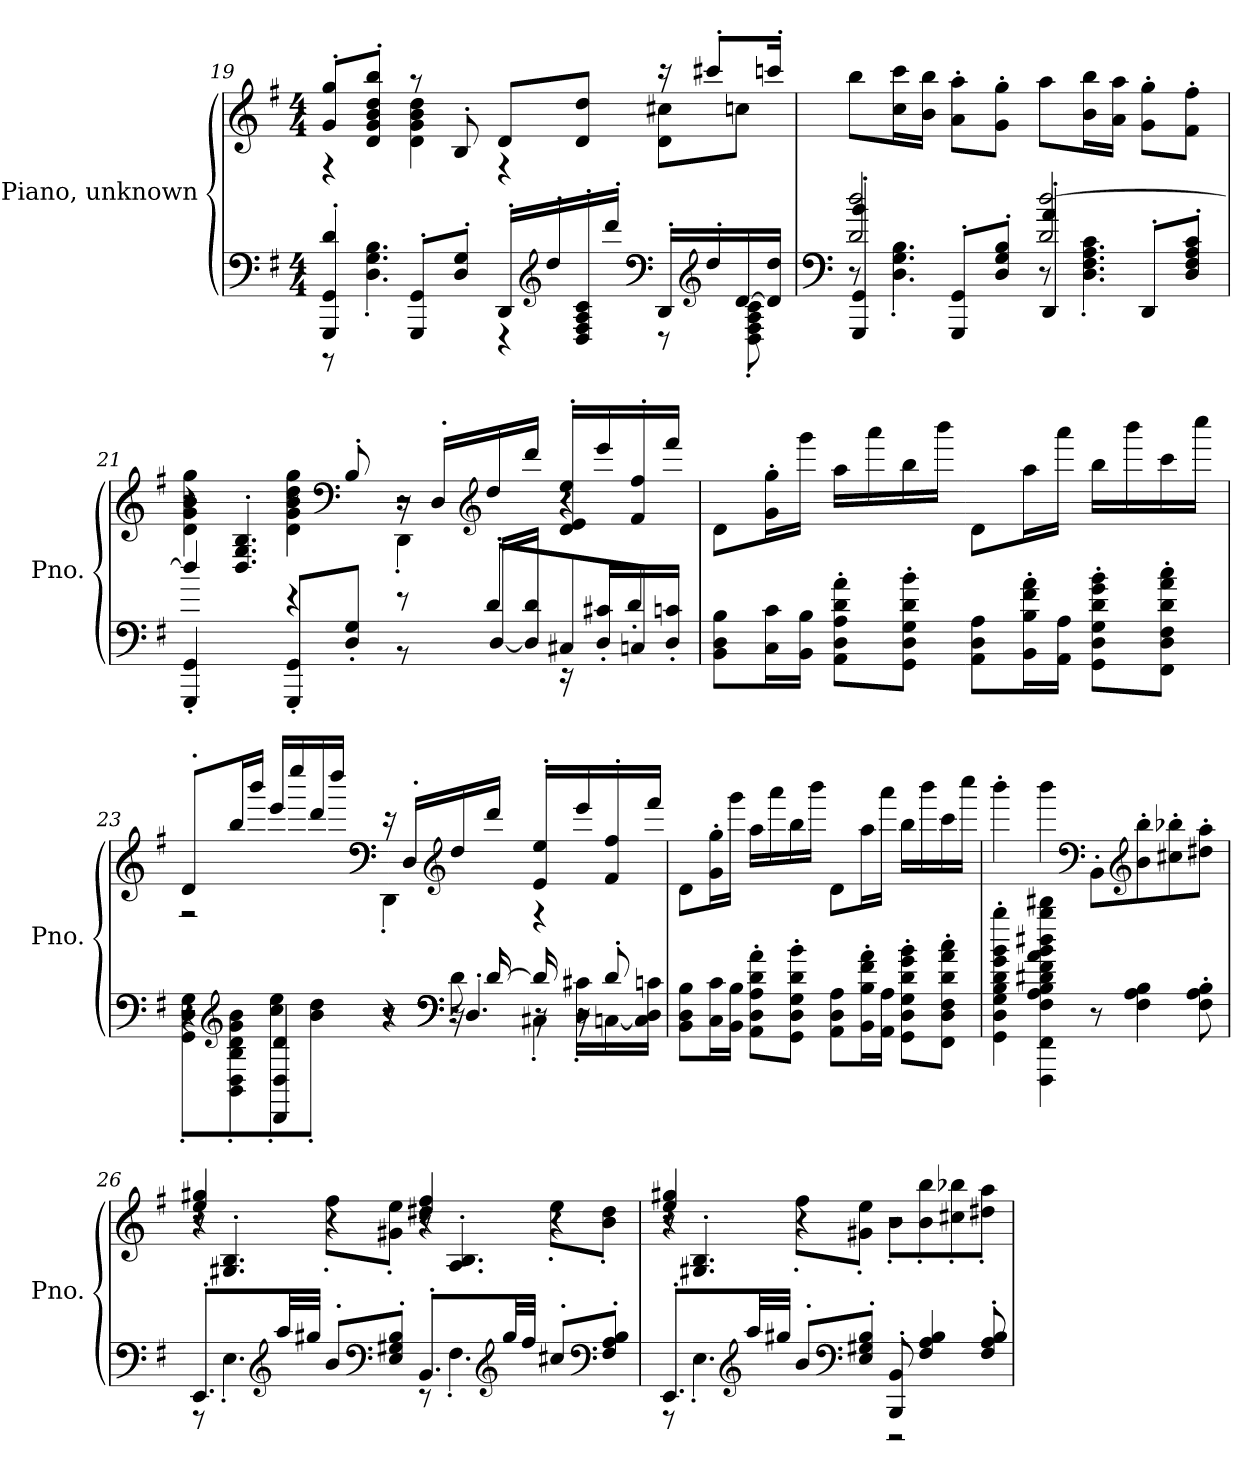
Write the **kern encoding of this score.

**kern	**kern
*part1	*part1
*staff2	*staff1
*I"Piano, unknown	*
*I'Pno.	*
!!LO:LB:g=z
*clefF4	*clefG2
*k[f#]	*k[f#]
*M4/4	*M4/4
=19	=19
*^	*^
4GGG/' 4GG/' 4d/'	8r	8g/' 8gg/'L	4r
.	4.D\' 4.G\' 4.B\'	8d/' 8g/' 8b/' 8dd/' 8bb/'J	.
8GGG/' 8GG/'L	.	8r	4d\ 4g\ 4b\ 4dd\
8D/' 8G/'J	.	8B'/	.
16DD'/LL	4r	8d/L	4r
*clefG2	*	*	*
16dd'/	.	.	.
16D/' 16F#/' 16A/' 16c/'	.	8d/ 8dd/J	.
16ddd'/JJ	.	.	.
*clefF4	*	*	*
16DD'/LL	8r	16r	8d\ 8cc#X\L
*clefG2	*	*	*
16dd'/	.	8ccc#X'/L	.
[16d/	8D\' 8F#\' 8A\' 8c\'	.	8ccn\J
16d/] 16dd/JJ	.	16cccn'/Jk	.
*v	*v	*	*
*	*v	*v
=20	=20
*clefF4	*
*^	*
*	*^	*
2d/ 2dd/	8r	4GGG/' 4GG/' 4b/'	8bb\L
.	4.D\' 4.G\' 4.B\'	.	16cc\ 16ccc\L
.	.	.	16b\ 16bb\JJ
.	.	8GGG/' 8GG/'L	8a\' 8aa\'L
.	.	8D/' 8G/' 8B/'J	8g\' 8gg\'J
2d/ [2dd/	8r	4DD/' 4a/'	8aa\L
.	4.D\' 4.F#\' 4.A\' 4.c\'	.	16b\ 16bb\L
.	.	.	16a\ 16aa\JJ
.	.	8DD'/L	8g\' 8gg\'L
.	.	8D/' 8F#/' 8A/' 8c/'J	8f#\' 8ff#\'J
*	*v	*v	*
!!LO:LB:g=z
=21	=21	=21
*	*	*^
*	*	*	*^
4dd/]	4GGG/' 4GG/'	4r	4d\ 4g\ 4b\ 4gg\	8r
.	.	.	.	4.D/' 4.G/' 4.B/'
4r	8GGG/' 8GG/'L	8r	4d\ 4g\ 4b\ 4dd\ 4gg\	.
*	*	*clefF4	*	*
.	8D/' 8G/'J	8B'/	.	.
8r	8r	16r	4DD'\	2r
.	.	16D'/LL	.	.
*	*	*clefG2	*	*
8d'/L	[16D/LL	16dd/	.	.
.	16D/] 16d/JJ	16ddd/JJ	.	.
8C#X/	16r	16d/' 16e/' 16ee/'LL	4r	.
.	16D/' 16c#X/'LL	16eee/	.	.
8Cn/J	16d'/	16f#/' 16ff#/'	.	.
.	16D/' 16cn/'JJ	16fff#/JJ	.	.
*v	*v	*	*	*
*	*v	*v	*v
=22	=22
8BB\ 8D\ 8B\L	8d\L
16C\ 16c\L	16g\' 16gg\'L
16BB\ 16B\JJ	16ggg\JJ
8AA\' 8D\' 8A\' 8d\' 8a\'L	16aa\LL
.	16aaa\
8GG\' 8D\' 8G\' 8d\' 8b\'J	16bb\
.	16bbb\JJ
8AA\ 8D\ 8A\L	8d\L
16BB\' 16B\' 16f#\' 16a\'L	16aa\L
16AA\ 16A\JJ	16aaa\JJ
8GG\' 8D\' 8G\' 8d\' 8g\' 8b\'L	16bb\LL
.	16bbb\
8FF#\' 8D\' 8F#\' 8d\' 8a\' 8cc\'J	16ccc\
.	16cccc\JJ
!!LO:LB:g=z
=23	=23
*^	*^
*	*^	*	*
*	*	*^	*	*
2r	8GG\' 8D\' 8G\'L	4r	2r	8d'/L	2r
*clefG2	*	*	*	*	*
.	8BB\' 8D\' 8B\' 8d\' 8g\' 8b\'	.	.	16bb/L	.
.	.	.	.	16bbb/JJ	.
.	8cc\' 8ee\'	4DD/ 4D/ 4d/	.	16eee/LL	.
.	.	.	.	16eeee/	.
.	8b\' 8dd\'J	.	.	16ddd/	.
.	.	.	.	16dddd/JJ	.
*	*	*	*	*clefF4	*
8r	8r	8r	4r	16r	4DD'\
.	.	.	.	16D'/LL	.
*clefF4	*	*	*	*clefG2	*
16r	8d'\	4.D'/	.	16dd/	.
[16d/	.	.	.	16ddd/JJ	.
16d/]	16r	.	4C#X'\	16e/' 16ee/'LL	4r
16r	16D\' 16c#X\'LL	.	.	16eee/	.
8d'/	[16Cn\	.	.	16f#/' 16ff#/'	.
.	16C\] 16D\ 16cn\JJ	.	.	16fff#/JJ	.
*v	*v	*v	*v	*	*
*	*v	*v
!!LO:LB:g=z
=24	=24
8BB\ 8D\ 8B\L	8d\L
16C\ 16c\L	16g\' 16gg\'L
16BB\ 16B\JJ	16ggg\JJ
8AA\' 8D\' 8A\' 8d\' 8a\'L	16aa\LL
.	16aaa\
8GG\' 8D\' 8G\' 8d\' 8b\'J	16bb\
.	16bbb\JJ
8AA\ 8D\ 8A\L	8d\L
16BB\' 16B\' 16f#\' 16a\'L	16aa\L
16AA\ 16A\JJ	16aaa\JJ
8GG\' 8D\' 8G\' 8d\' 8g\' 8b\'L	16bb\LL
.	16bbb\
8FF#\' 8D\' 8F#\' 8d\' 8a\' 8cc\'J	16ccc\
.	16cccc\JJ
=25	=25
4GG\' 4D\' 4G\' 4B\' 4d\' 4g\' 4b\' 4bb\'	4bbb'\
4FFF#\ 4FF#\ 4F#\ 4A\ 4B\ 4d#X\ 4f#\ 4a\ 4b\ 4dd#X\ 4bb\ 4ddd#X\	4bbb\
*	*clefF4
8r	8BB'\L
*	*clefG2
4F#\ 4A\ 4B\	8b\' 8bb\'
.	8cc#X\' 8bb-X\'
8F#\' 8A\' 8B\'	8dd#X\' 8aa\'J
!!LO:LB:g=z
=26	=26
*^	*^
*	*	*	*^
8.EE'/L	8r	4ee/ 4gg#X/	4r	8r
.	4.E'\	.	.	4.G#X/' 4.B/'
*clefG2	*	*	*	*
32aa/LL	.	.	.	.
32gg#X/JJJ	.	.	.	.
8b'/L	.	4r	8ff#'\L	.
*clefF4	*	*	*	*
8E/' 8G#X/' 8B/'J	.	.	8g#X\' 8ee\'J	.
8.BB'/L	8r	4dd#X/ 4ff#/	4r	8r
.	4.F#'\	.	.	4.A/' 4.B/'
*clefG2	*	*	*	*
32gg#/LL	.	.	.	.
32ff#/JJJ	.	.	.	.
8cc#X'/L	.	4r	8ee'\L	.
*clefF4	*	*	*	*
8F#/' 8A/' 8B/'J	.	.	8b\' 8dd#\'J	.
!!LO:PB:g=z	!!	!!
=27	=27	=27	=27	=27
8.EE'/L	8r	4ee/ 4gg#X/	4r	8r
.	4.E'\	.	.	4.G#X/' 4.B/'
*clefG2	*	*	*	*
32aa/LL	.	.	.	.
32gg#X/JJJ	.	.	.	.
8b'/L	.	4r	8ff#'\L	.
*clefF4	*	*	*	*
8E/' 8G#X/' 8B/'J	.	.	8g#X\' 8ee\'J	.
8BBB/' 8BB/'	2r	2r	8b'\L	2r
4F#/ 4A/ 4B/	.	.	8b\' 8bb\'	.
.	.	.	8cc#X\' 8bb-X\'	.
8F#/' 8A/' 8B/'	.	.	8dd#X\' 8aa\'J	.
*v	*v	*	*	*
*	*v	*v	*v
=	=
*-	*-
